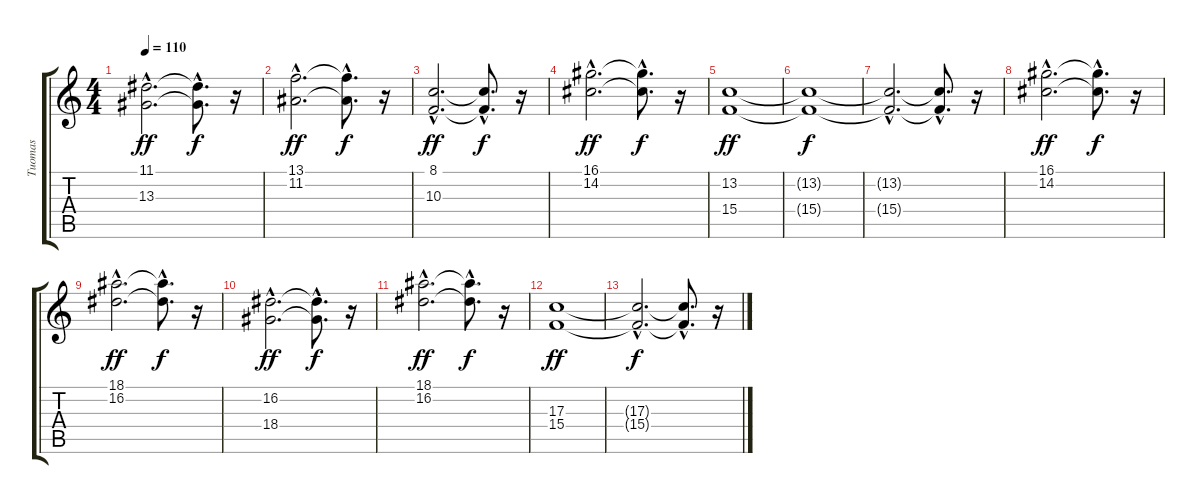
\track ("Tuomas" "Tuomas") {instrument pad2warm}
\staff {score tabs}
\tuning (E4 B3 G3 D3 A2 E2) {hide}
\ts (4 4)
\tempo 110
\clef g2
\ks c
(11.1{hac} 13.3{hac}).2{d dy ff} (11.1{hac t} 13.3{hac t}).8{d dy f} r.16 |
(13.1{hac} 11.2{hac}).2{d dy ff} (13.1{hac t} 11.2{hac t}).8{d dy f} r.16 |
(8.1{hac} 10.3{hac}).2{d dy ff} (8.1{hac t} 10.3{hac t}).8{d dy f} r.16 |
(16.1{hac} 14.2{hac}).2{d dy ff} (16.1{hac t} 14.2{hac t}).8{d dy f} r.16 |
(13.2 15.4).1{dy ff} |
(13.2{t} 15.4{t}).1{dy f} |
(13.2{hac t} 15.4{hac t}).2{d} (13.2{hac t} 15.4{hac t}).8{d} r.16 |
(16.1{hac} 14.2{hac}).2{d dy ff} (16.1{hac t} 14.2{hac t}).8{d dy f} r.16 |
(18.1{hac} 16.2{hac}).2{d dy ff} (18.1{hac t} 16.2{hac t}).8{d dy f} r.16 |
(16.2{hac} 18.4{hac}).2{d dy ff} (16.2{hac t} 18.4{hac t}).8{d dy f} r.16 |
(18.1{hac} 16.2{hac}).2{d dy ff} (18.1{hac t} 16.2{hac t}).8{d dy f} r.16 |
(17.3 15.4).1{dy ff} |
(17.3{hac t} 15.4{hac t}).2{d dy f} (17.3{hac t} 15.4{hac t}).8{d} r.16
